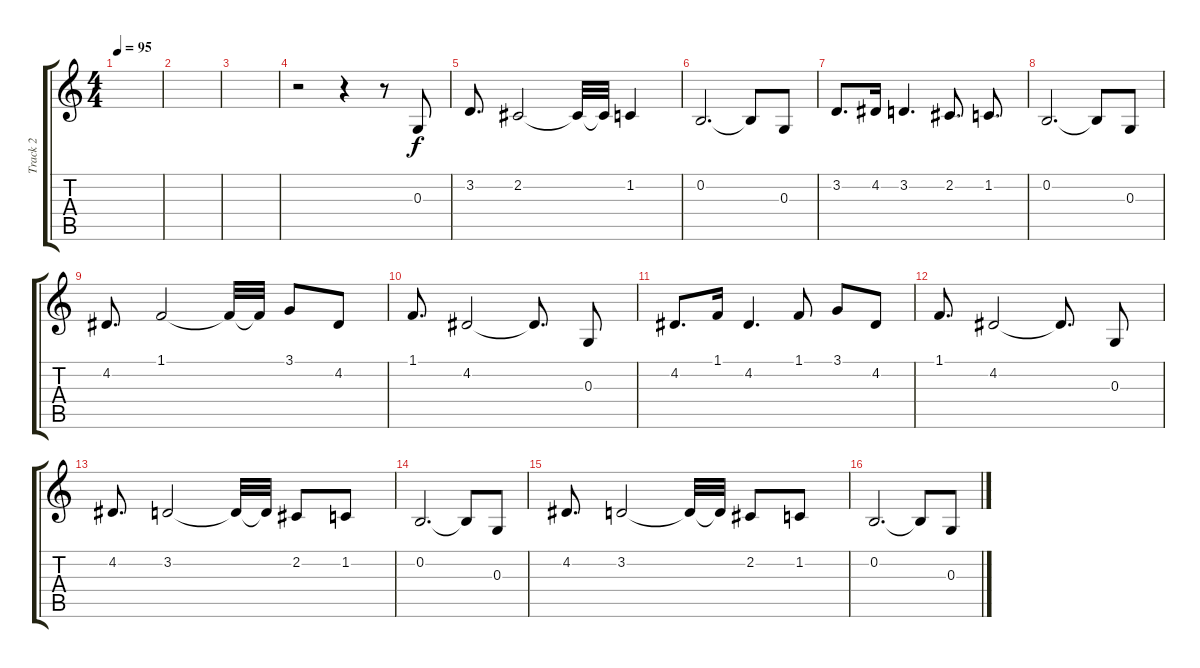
\track ("Track 2" "Track 2") {instrument lead2sawtooth}
\staff {score tabs}
\tuning (E4 B3 G3 D3 A2 E2) {hide}
\ts (4 4)
\tempo 95
\clef g2
\ks c
|
|
|
r.2 r.4 r.8 0.3.8 |
3.2.8{d} 2.2.2 2.2{t}.32 2.2{t}.32 1.2.4 |
0.2.2{d} 0.2{t}.8 0.3.8 |
3.2.8{d} 4.2.16 3.2.4{d} 2.2.8{d} 1.2.8{d} |
0.2.2{d} 0.2{t}.8 0.3.8 |
4.2.8{d} 1.1.2 1.1{t}.32 1.1{t}.32 3.1.8 4.2.8 |
1.1.8{d} 4.2.2 4.2{t}.8{d} 0.3.8 |
4.2.8{d} 1.1.16 4.2.4{d} 1.1.8 3.1.8 4.2.8 |
1.1.8{d} 4.2.2 4.2{t}.8{d} 0.3.8 |
4.2.8{d} 3.2.2 3.2{t}.32 3.2{t}.32 2.2.8 1.2.8 |
0.2.2{d} 0.2{t}.8 0.3.8 |
4.2.8{d} 3.2.2 3.2{t}.32 3.2{t}.32 2.2.8 1.2.8 |
0.2.2{d} 0.2{t}.8 0.3.8
